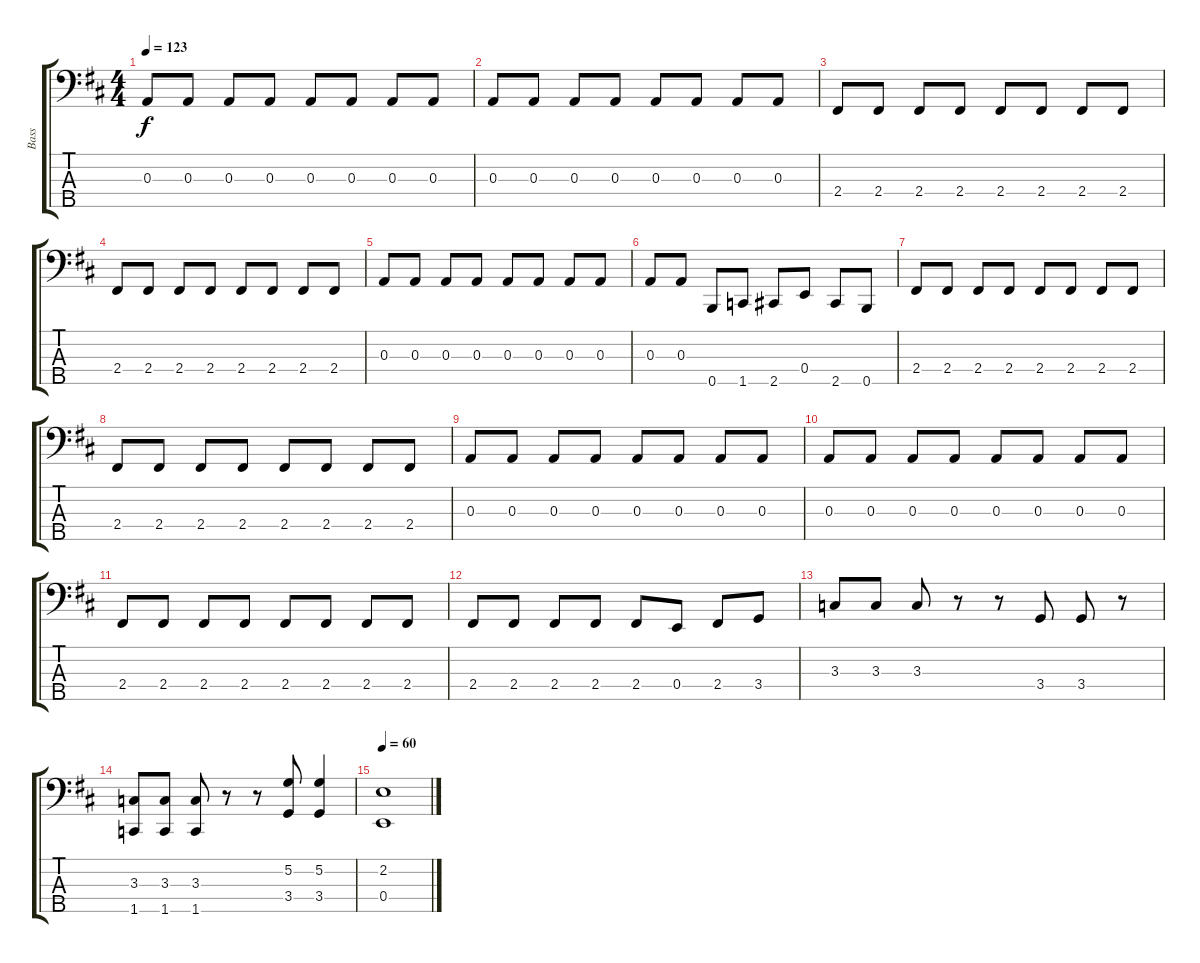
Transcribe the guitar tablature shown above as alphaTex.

\track ("Bass" "Bass") {instrument electricbassfinger}
\staff {score tabs}
\tuning (G2 D2 A1 E1 B0) {hide}
\ts (4 4)
\tempo 123
\clef f4
\ks d
0.3.8{dy f} 0.3.8 0.3.8 0.3.8 0.3.8 0.3.8 0.3.8 0.3.8 |
0.3.8 0.3.8 0.3.8 0.3.8 0.3.8 0.3.8 0.3.8 0.3.8 |
2.4.8 2.4.8 2.4.8 2.4.8 2.4.8 2.4.8 2.4.8 2.4.8 |
2.4.8 2.4.8 2.4.8 2.4.8 2.4.8 2.4.8 2.4.8 2.4.8 |
0.3.8 0.3.8 0.3.8 0.3.8 0.3.8 0.3.8 0.3.8 0.3.8 |
0.3.8 0.3.8 0.5.8 1.5.8 2.5.8 0.4.8 2.5.8 0.5.8 |
2.4.8 2.4.8 2.4.8 2.4.8 2.4.8 2.4.8 2.4.8 2.4.8 |
2.4.8 2.4.8 2.4.8 2.4.8 2.4.8 2.4.8 2.4.8 2.4.8 |
0.3.8 0.3.8 0.3.8 0.3.8 0.3.8 0.3.8 0.3.8 0.3.8 |
0.3.8 0.3.8 0.3.8 0.3.8 0.3.8 0.3.8 0.3.8 0.3.8 |
2.4.8 2.4.8 2.4.8 2.4.8 2.4.8 2.4.8 2.4.8 2.4.8 |
2.4.8 2.4.8 2.4.8 2.4.8 2.4.8 0.4.8 2.4.8 3.4.8 |
3.3.8 3.3.8 3.3.8 r.8 r.8 3.4.8 3.4.8 r.8 |
(3.3 1.5).8 (3.3 1.5).8 (3.3 1.5).8 r.8 r.8 (5.2 3.4).8 (5.2 3.4).4 |
\tempo 60
(2.2 0.4).1
